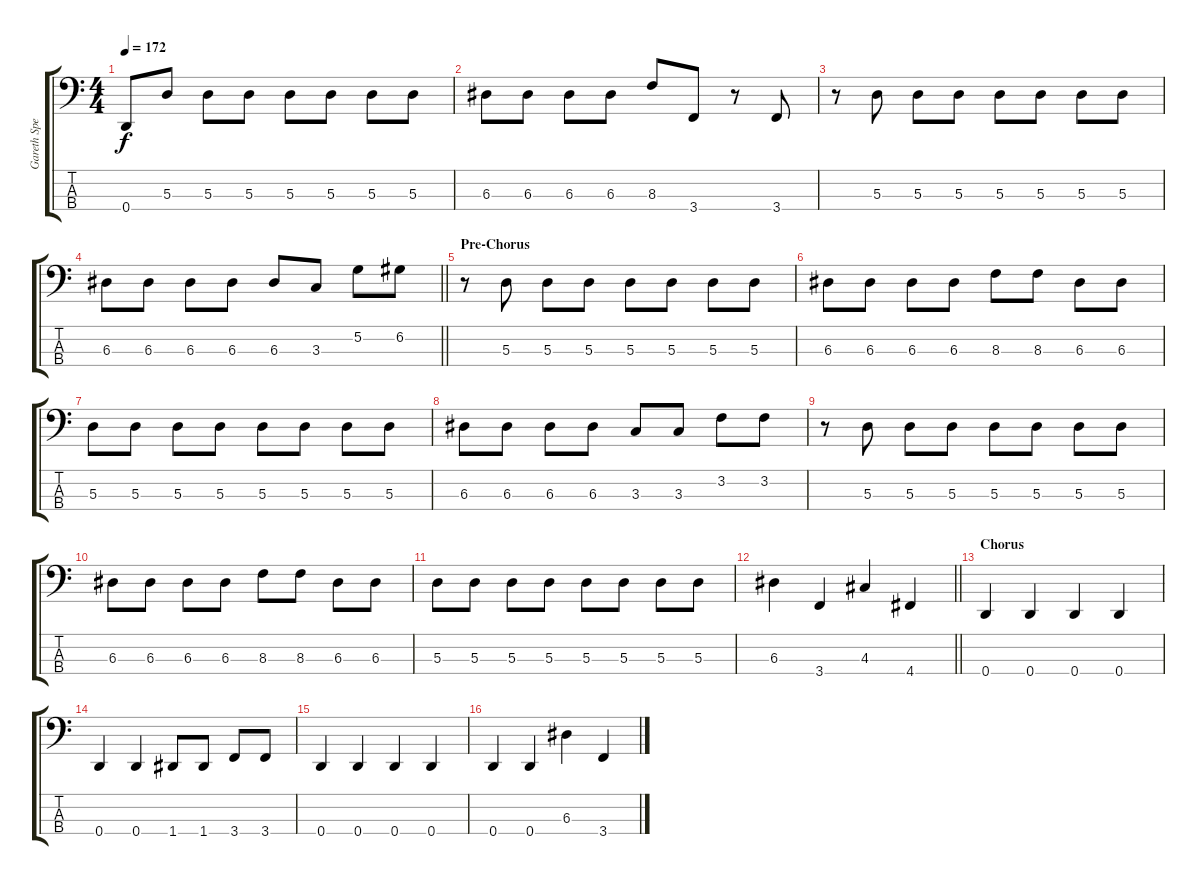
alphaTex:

\track ("Gareth Spencer" "Gareth Spe") {instrument electricbasspick}
\staff {score tabs}
\tuning (G2 D2 A1 D1) {hide}
\ts (4 4)
\tempo 172
\clef f4
\ks c
0.4.8{dy f} 5.3.8 5.3.8 5.3.8 5.3.8 5.3.8 5.3.8 5.3.8 |
6.3.8 6.3.8 6.3.8 6.3.8 8.3.8 3.4.8 r.8 3.4.8 |
r.8 5.3.8 5.3.8 5.3.8 5.3.8 5.3.8 5.3.8 5.3.8 |
\barLineRight lightlight
6.3.8 6.3.8 6.3.8 6.3.8 6.3.8 3.3.8 5.2.8 6.2.8 |
\section ("" "Pre-Chorus")
r.8 5.3.8 5.3.8 5.3.8 5.3.8 5.3.8 5.3.8 5.3.8 |
6.3.8 6.3.8 6.3.8 6.3.8 8.3.8 8.3.8 6.3.8 6.3.8 |
5.3.8 5.3.8 5.3.8 5.3.8 5.3.8 5.3.8 5.3.8 5.3.8 |
6.3.8 6.3.8 6.3.8 6.3.8 3.3.8 3.3.8 3.2.8 3.2.8 |
r.8 5.3.8 5.3.8 5.3.8 5.3.8 5.3.8 5.3.8 5.3.8 |
6.3.8 6.3.8 6.3.8 6.3.8 8.3.8 8.3.8 6.3.8 6.3.8 |
5.3.8 5.3.8 5.3.8 5.3.8 5.3.8 5.3.8 5.3.8 5.3.8 |
\barLineRight lightlight
6.3.4 3.4.4 4.3.4 4.4.4 |
\section ("" "Chorus")
0.4.4 0.4.4 0.4.4 0.4.4 |
0.4.4 0.4.4 1.4.8 1.4.8 3.4.8 3.4.8 |
0.4.4 0.4.4 0.4.4 0.4.4 |
0.4.4 0.4.4 6.3.4 3.4.4
